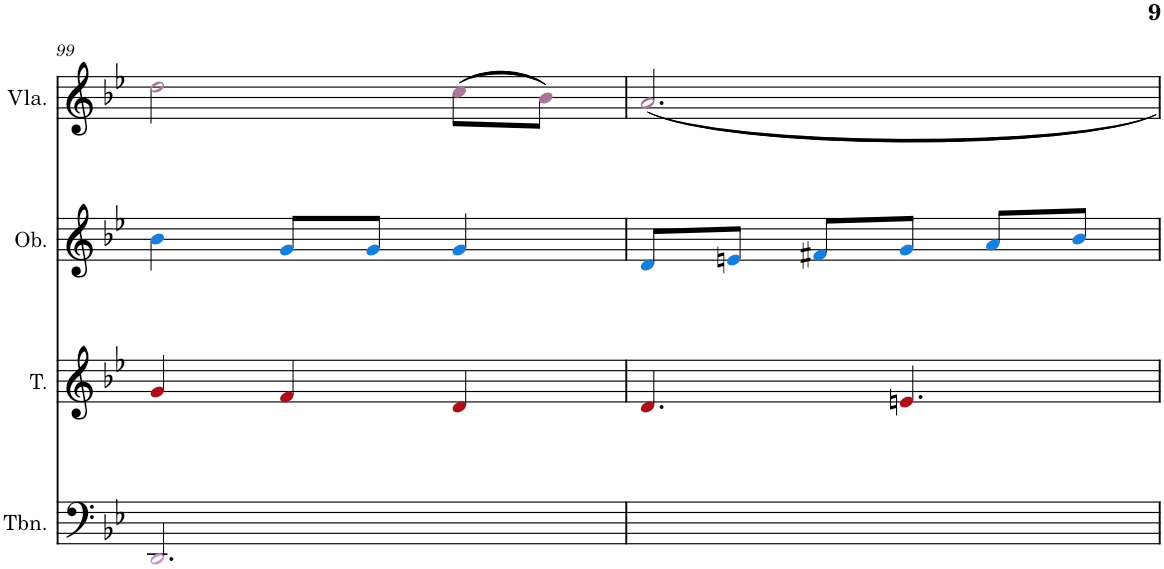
**kern	**kern	**kern	**kern
*part4	*part3	*part2	*part1
*staff4	*staff3	*staff2	*staff1
*I"Trombone	*I"Tenor	*I"Oboe	*I"Viola
*I'Tbn.	*I'T.	*I'Ob.	*I'Vla.
!!LO:PB:g=z
*clefF4	*clefG2	*clefG2	*clefG2
*k[b-e-]	*k[b-e-]	*k[b-e-]	*k[b-e-]
*M3/4	*M3/4	*M3/4	*M3/4
=99	=99	=99	=99
2.DDi/	4gj/	4b-Z\	2ddV\
.	4fj/	8gZ/L	.
.	.	8gZ/J	.
.	4dj/	4gZ/	(>(>(>8ccV\L
.	.	.	8b-V\J)))
=100	=100	=100	=100
2.ryy	4.dj/	8dZ/L	2.aV/
.	.	8enZ/J	.
.	.	8f#XZ/L	.
.	4.enj/	8gZ/J	.
.	.	8aZ/L	.
.	.	8b-Z/J	.
=	=	=	=
*-	*-	*-	*-
